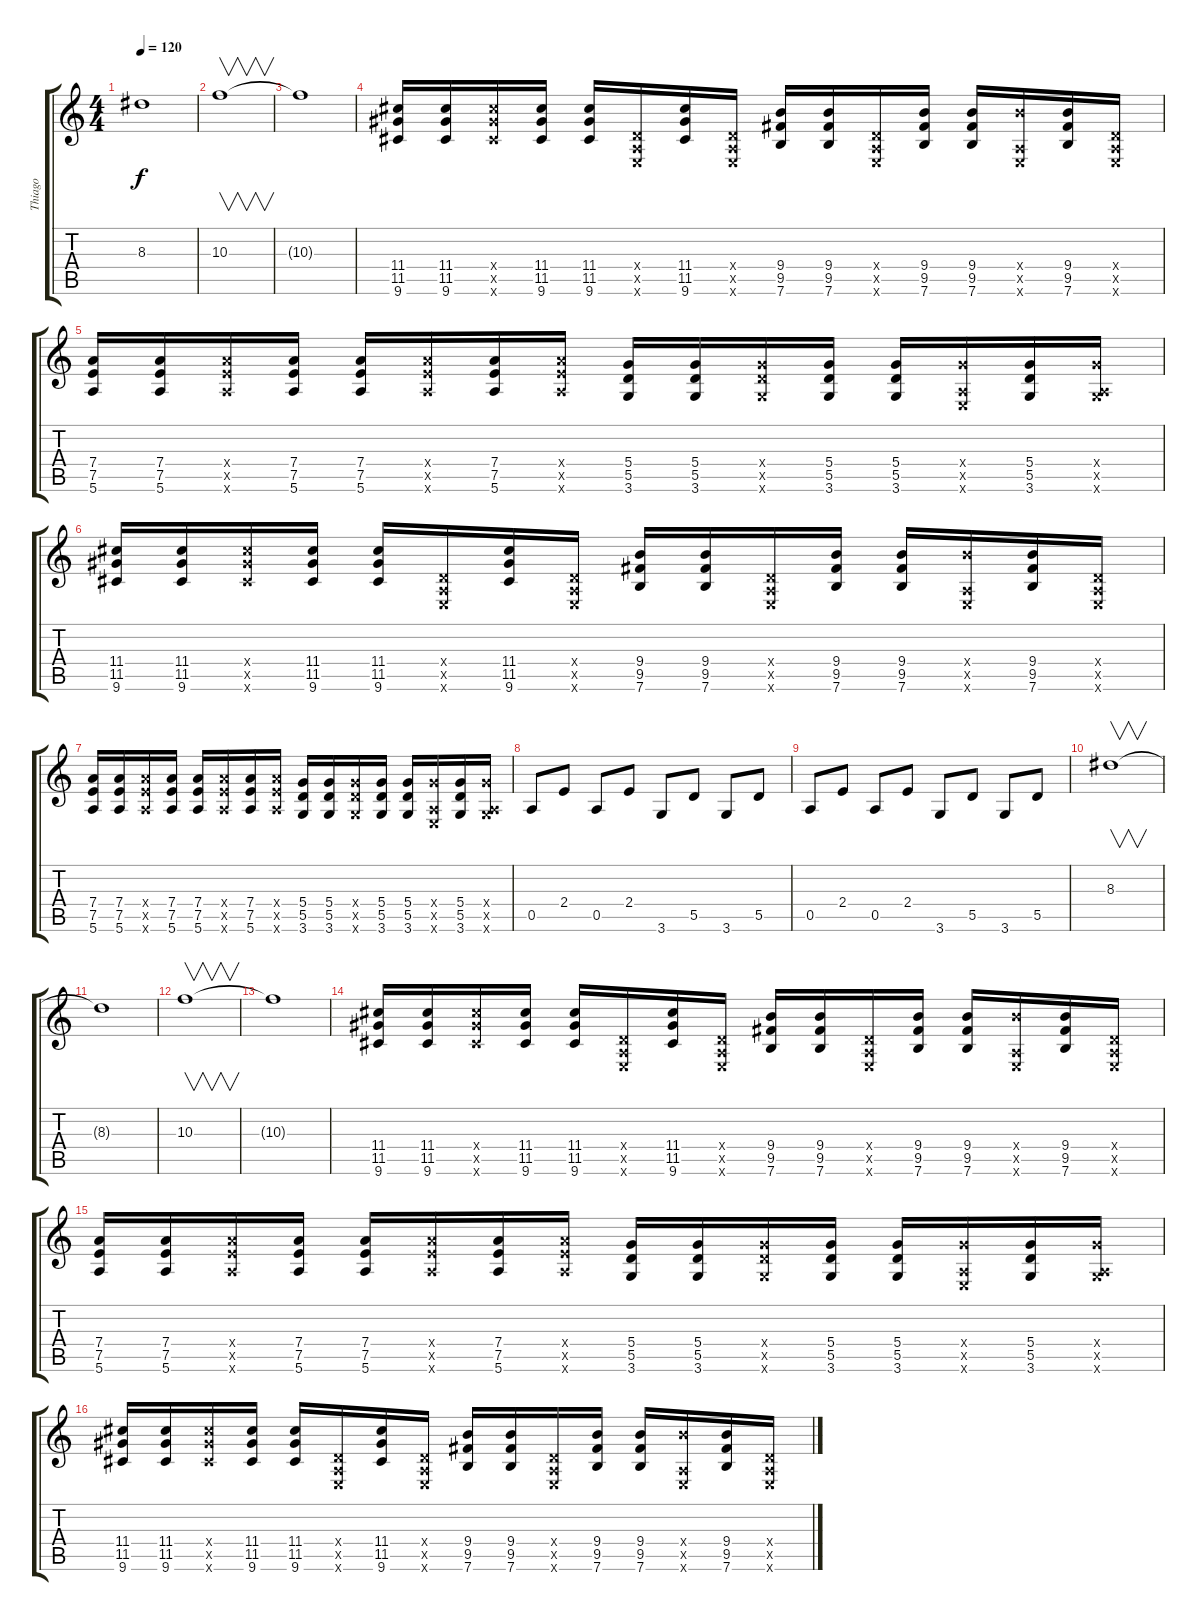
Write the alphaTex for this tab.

\track ("Thiago" "Thiago") {instrument distortionguitar}
\staff {score tabs}
\tuning (E4 B3 G3 D3 A2 E2) {hide}
\ts (4 4)
\tempo 120
\clef g2
\ks c
8.3{t}.1{dy f} |
10.3.1{v} |
10.3{t}.1 |
(11.4 11.5 9.6).16 (11.4 11.5 9.6).16 (11.4{x} 11.5{x} 9.6{x}).16 (11.4 11.5 9.6).16 (11.4 11.5 9.6).16 (0.4{x} 0.5{x} 0.6{x}).16 (11.4 11.5 9.6).16 (0.4{x} 0.5{x} 0.6{x}).16 (9.4 9.5 7.6).16 (9.4 9.5 7.6).16 (0.4{x} 0.5{x} 0.6{x}).16 (9.4 9.5 7.6).16 (9.4 9.5 7.6).16 (9.4{x} 0.5{x} 0.6{x}).16 (9.4 9.5 7.6).16 (0.4{x} 0.5{x} 0.6{x}).16 |
(7.4 7.5 5.6).16 (7.4 7.5 5.6).16 (7.4{x} 7.5{x} 5.6{x}).16 (7.4 7.5 5.6).16 (7.4 7.5 5.6).16 (7.4{x} 7.5{x} 5.6{x}).16 (7.4 7.5 5.6).16 (7.4{x} 7.5{x} 5.6{x}).16 (5.4 5.5 3.6).16 (5.4 5.5 3.6).16 (5.4{x} 5.5{x} 3.6{x}).16 (5.4 5.5 3.6).16 (5.4 5.5 3.6).16 (5.4{x} 0.5{x} 0.6{x}).16 (5.4 5.5 3.6).16 (5.4{x} 0.5{x} 3.6{x}).16 |
(11.4 11.5 9.6).16 (11.4 11.5 9.6).16 (11.4{x} 11.5{x} 9.6{x}).16 (11.4 11.5 9.6).16 (11.4 11.5 9.6).16 (0.4{x} 0.5{x} 0.6{x}).16 (11.4 11.5 9.6).16 (0.4{x} 0.5{x} 0.6{x}).16 (9.4 9.5 7.6).16 (9.4 9.5 7.6).16 (0.4{x} 0.5{x} 0.6{x}).16 (9.4 9.5 7.6).16 (9.4 9.5 7.6).16 (9.4{x} 0.5{x} 0.6{x}).16 (9.4 9.5 7.6).16 (0.4{x} 0.5{x} 0.6{x}).16 |
(7.4 7.5 5.6).16 (7.4 7.5 5.6).16 (7.4{x} 7.5{x} 5.6{x}).16 (7.4 7.5 5.6).16 (7.4 7.5 5.6).16 (7.4{x} 7.5{x} 5.6{x}).16 (7.4 7.5 5.6).16 (7.4{x} 7.5{x} 5.6{x}).16 (5.4 5.5 3.6).16 (5.4 5.5 3.6).16 (5.4{x} 5.5{x} 3.6{x}).16 (5.4 5.5 3.6).16 (5.4 5.5 3.6).16 (5.4{x} 0.5{x} 0.6{x}).16 (5.4 5.5 3.6).16 (5.4{x} 0.5{x} 3.6{x}).16 |
0.5.8 2.4.8 0.5.8 2.4.8 3.6.8 5.5.8 3.6.8 5.5.8 |
0.5.8 2.4.8 0.5.8 2.4.8 3.6.8 5.5.8 3.6.8 5.5.8 |
8.3.1{v} |
8.3{t}.1 |
10.3.1{v} |
10.3{t}.1 |
(11.4 11.5 9.6).16 (11.4 11.5 9.6).16 (11.4{x} 11.5{x} 9.6{x}).16 (11.4 11.5 9.6).16 (11.4 11.5 9.6).16 (0.4{x} 0.5{x} 0.6{x}).16 (11.4 11.5 9.6).16 (0.4{x} 0.5{x} 0.6{x}).16 (9.4 9.5 7.6).16 (9.4 9.5 7.6).16 (0.4{x} 0.5{x} 0.6{x}).16 (9.4 9.5 7.6).16 (9.4 9.5 7.6).16 (9.4{x} 0.5{x} 0.6{x}).16 (9.4 9.5 7.6).16 (0.4{x} 0.5{x} 0.6{x}).16 |
(7.4 7.5 5.6).16 (7.4 7.5 5.6).16 (7.4{x} 7.5{x} 5.6{x}).16 (7.4 7.5 5.6).16 (7.4 7.5 5.6).16 (7.4{x} 7.5{x} 5.6{x}).16 (7.4 7.5 5.6).16 (7.4{x} 7.5{x} 5.6{x}).16 (5.4 5.5 3.6).16 (5.4 5.5 3.6).16 (5.4{x} 5.5{x} 3.6{x}).16 (5.4 5.5 3.6).16 (5.4 5.5 3.6).16 (5.4{x} 0.5{x} 0.6{x}).16 (5.4 5.5 3.6).16 (5.4{x} 0.5{x} 3.6{x}).16 |
(11.4 11.5 9.6).16 (11.4 11.5 9.6).16 (11.4{x} 11.5{x} 9.6{x}).16 (11.4 11.5 9.6).16 (11.4 11.5 9.6).16 (0.4{x} 0.5{x} 0.6{x}).16 (11.4 11.5 9.6).16 (0.4{x} 0.5{x} 0.6{x}).16 (9.4 9.5 7.6).16 (9.4 9.5 7.6).16 (0.4{x} 0.5{x} 0.6{x}).16 (9.4 9.5 7.6).16 (9.4 9.5 7.6).16 (9.4{x} 0.5{x} 0.6{x}).16 (9.4 9.5 7.6).16 (0.4{x} 0.5{x} 0.6{x}).16
